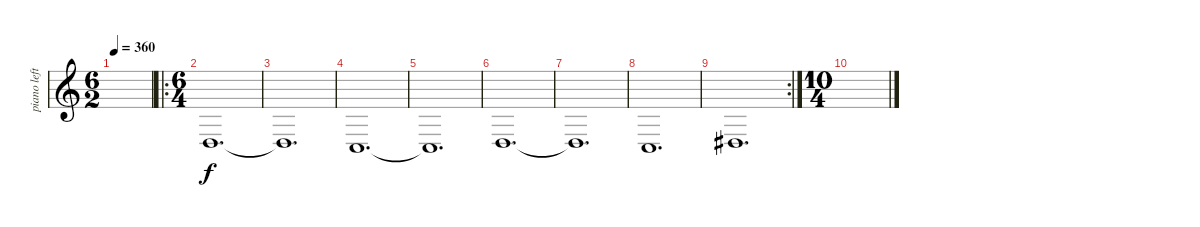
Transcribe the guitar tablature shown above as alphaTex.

\track ("piano left hand" "piano left") {instrument brightacousticpiano}
\staff {score}
\tuning (D4 A3 F3 C3 G2 D2) {hide}
\ts (6 2)
\tempo 360
\clef g2
\ks c
|
\ro
\ts (6 4)
2.4.1{d} |
2.4{t}.1{d} |
0.4.1{d} |
0.4{t}.1{d} |
2.4.1{d} |
2.4{t}.1{d} |
0.4.1{d} |
\rc 2
3.4.1{d} |
\ts (10 4)
